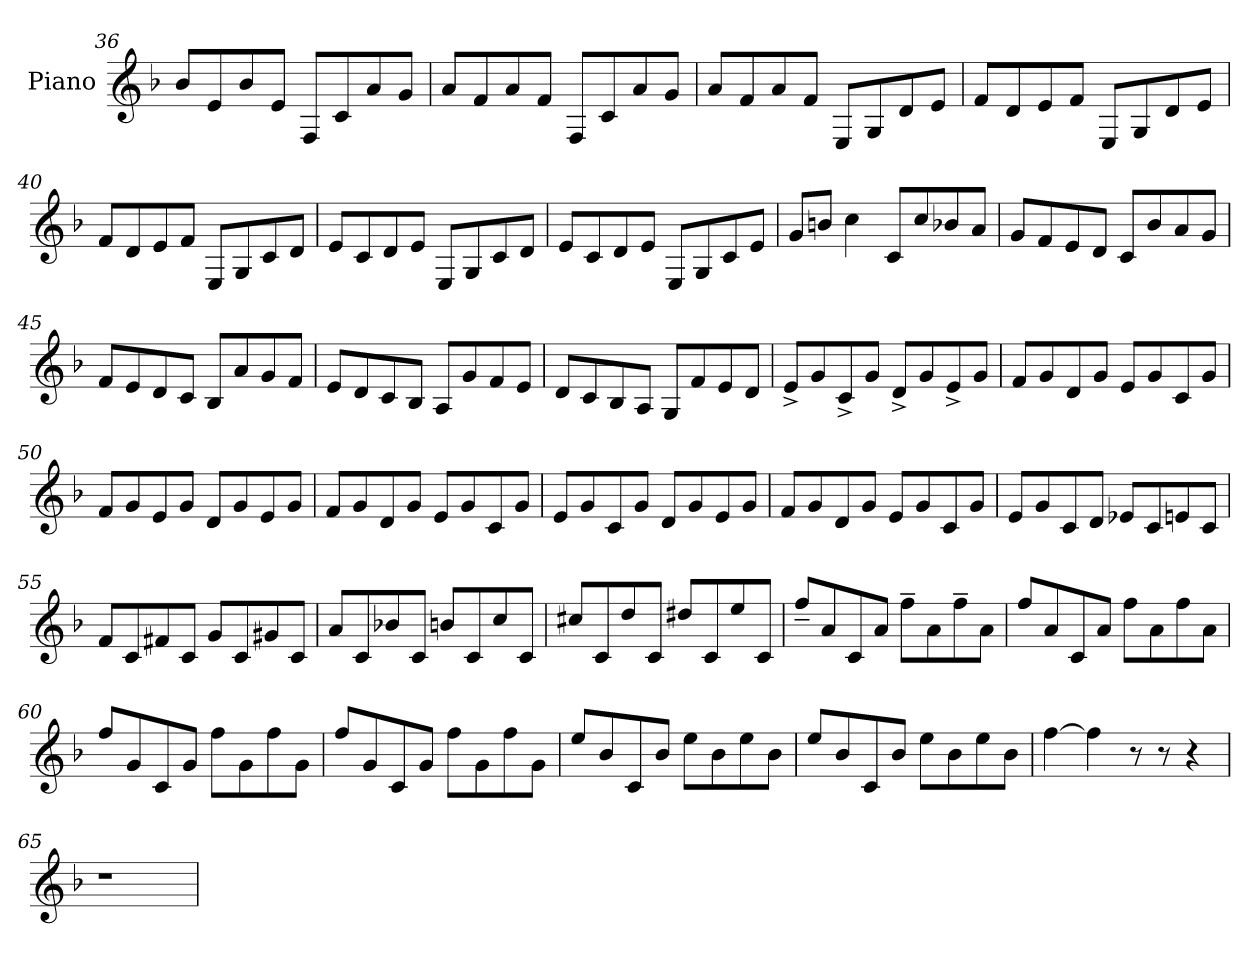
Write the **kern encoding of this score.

**kern
*part1
*staff1
*I"Piano
*I'Pno
*clefG2
*k[b-]
=36
8b-/L
8e/
8b-/
8e/J
8F/L
8c/
8a/
8g/J
=37
8a/L
8f/
8a/
8f/J
8F/L
8c/
8a/
8g/J
!!LO:LB:g=z
=38
8a/L
8f/
8a/
8f/J
8E/L
8G/
8d/
8e/J
=39
8f/L
8d/
8e/
8f/J
8E/L
8G/
8d/
8e/J
=40
8f/L
8d/
8e/
8f/J
8E/L
8G/
8c/
8d/J
=41
8e/L
8c/
8d/
8e/J
8E/L
8G/
8c/
8d/J
=42
8e/L
8c/
8d/
8e/J
8E/L
8G/
8c/
8e/J
!!LO:LB:g=z
=43
8g/L
8bn/J
4cc\
8c/L
8cc/
8b-X/
8a/J
=44
8g/L
8f/
8e/
8d/J
8c/L
8b-/
8a/
8g/J
=45
8f/L
8e/
8d/
8c/J
8B-/L
8a/
8g/
8f/J
=46
8e/L
8d/
8c/
8B-/J
8A/L
8g/
8f/
8e/J
=47
8d/L
8c/
8B-/
8A/J
8G/L
8f/
8e/
8d/J
!!LO:PB:g=z
=48
8e^/L
8g/
8c^/
8g/J
8d^/L
8g/
8e^/
8g/J
=49
8f/L
8g/
8d/
8g/J
8e/L
8g/
8c/
8g/J
=50
8f/L
8g/
8e/
8g/J
8d/L
8g/
8e/
8g/J
=51
8f/L
8g/
8d/
8g/J
8e/L
8g/
8c/
8g/J
=52
8e/L
8g/
8c/
8g/J
8d/L
8g/
8e/
8g/J
!!LO:LB:g=z
=53
8f/L
8g/
8d/
8g/J
8e/L
8g/
8c/
8g/J
=54
8e/L
8g/
8c/
8d/J
8e-X/L
8c/
8en/
8c/J
=55
8f/L
8c/
8f#X/
8c/J
8g/L
8c/
8g#X/
8c/J
=56
8a/L
8c/
8b-X/
8c/J
8bn/L
8c/
8cc/
8c/J
!!LO:LB:g=z
=57
8cc#X/L
8c/
8dd/
8c/J
8dd#X/L
8c/
8ee/
8c/J
=58
8ff~/L
8a/
8c/
8a/J
8ff~\L
8a\
8ff~\
8a\J
=59
8ff/L
8a/
8c/
8a/J
8ff\L
8a\
8ff\
8a\J
=60
8ff/L
8g/
8c/
8g/J
8ff\L
8g\
8ff\
8g\J
=61
8ff/L
8g/
8c/
8g/J
8ff\L
8g\
8ff\
8g\J
!!LO:LB:g=z
=62
8ee/L
8b-/
8c/
8b-/J
8ee\L
8b-\
8ee\
8b-\J
=63
8ee/L
8b-/
8c/
8b-/J
8ee\L
8b-\
8ee\
8b-\J
=64
[4ff\
4ff\]
8r
8r
4r
=65
1r
=66
1r
=67
1r
=68
1r
=69
1r
==
*-
